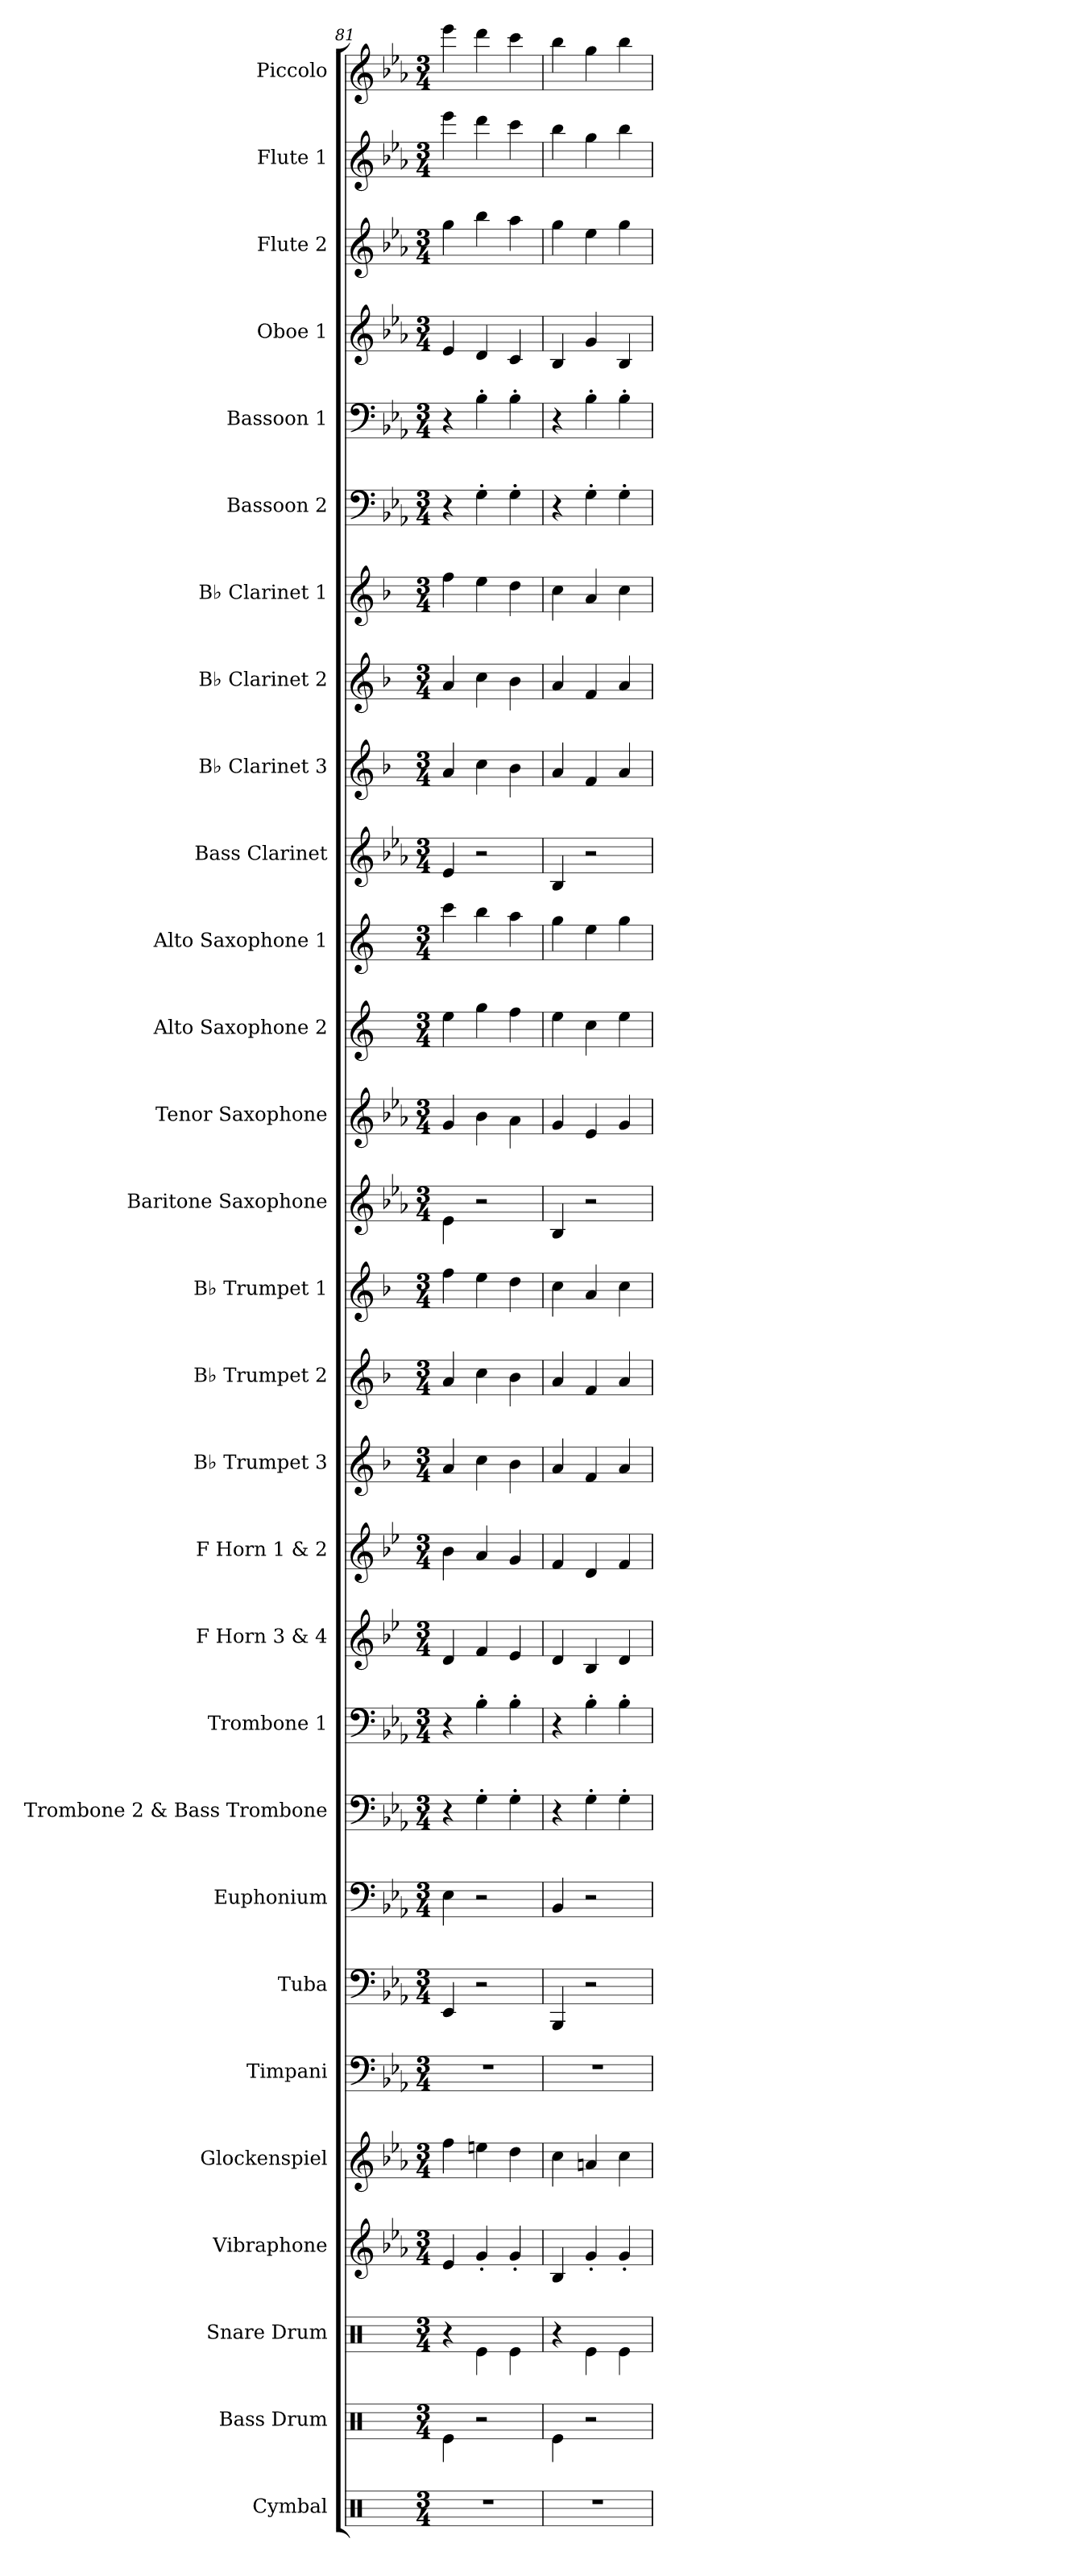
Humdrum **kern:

**kern	**kern	**kern	**kern	**kern	**kern	**kern	**kern	**kern	**kern	**kern	**kern	**kern	**kern	**kern	**kern	**kern	**kern	**kern	**kern	**kern	**kern	**kern	**kern	**kern	**kern	**kern	**kern	**kern
*part29	*part28	*part27	*part26	*part25	*part24	*part23	*part22	*part21	*part20	*part19	*part18	*part17	*part16	*part15	*part14	*part13	*part12	*part11	*part10	*part9	*part8	*part7	*part6	*part5	*part4	*part3	*part2	*part1
*staff29	*staff28	*staff27	*staff26	*staff25	*staff24	*staff23	*staff22	*staff21	*staff20	*staff19	*staff18	*staff17	*staff16	*staff15	*staff14	*staff13	*staff12	*staff11	*staff10	*staff9	*staff8	*staff7	*staff6	*staff5	*staff4	*staff3	*staff2	*staff1
*I"Cymbal	*I"Bass Drum	*I"Snare Drum	*I"Vibraphone	*I"Glockenspiel	*I"Timpani	*I"Tuba	*I"Euphonium	*I"Trombone 2 &amp; Bass Trombone	*I"Trombone 1	*I"F Horn 3 &amp; 4	*I"F Horn 1 &amp; 2	*I"B♭ Trumpet 3	*I"B♭ Trumpet 2	*I"B♭ Trumpet 1	*I"Baritone Saxophone	*I"Tenor Saxophone	*I"Alto Saxophone 2	*I"Alto Saxophone 1	*I"Bass Clarinet	*I"B♭ Clarinet 3	*I"B♭ Clarinet 2	*I"B♭ Clarinet 1	*I"Bassoon 2	*I"Bassoon 1	*I"Oboe 1	*I"Flute 2	*I"Flute 1	*I"Piccolo
*I'Cym.	*I'B. Dr.	*I'Sn. Dr.	*I'Vib.	*I'Glk.	*I'Timp.	*I'Tba.	*I'Euph.	*I'Tbn. 2 B. Tbn.	*I'Tbn. 1	*I'F Hn. 3 4	*I'F Hn. 1 2	*I'B♭ Tpt. 3	*I'B♭ Tpt. 2	*I'B♭ Tpt. 1	*I'Bar. Sax.	*I'T. Sax.	*I'A. Sax. 2	*I'A. Sax. 1	*I'B. Cl.	*I'B♭ Cl. 3	*I'B♭ Cl. 2	*I'B♭ Cl. 1	*I'Bsn. 2	*I'Bsn. 1	*I'Ob. 1	*I'Fl. 2	*I'Fl. 1	*I'Picc.
*clefX	*clefX	*clefX	*clefG2	*clefG2	*clefF4	*clefF4	*clefF4	*clefF4	*clefF4	*clefG2	*clefG2	*clefG2	*clefG2	*clefG2	*clefG2	*clefG2	*clefG2	*clefG2	*clefG2	*clefG2	*clefG2	*clefG2	*clefF4	*clefF4	*clefG2	*clefG2	*clefG2	*clefG2
*	*	*	*	*ITrd-14c-24	*	*	*	*	*	*ITrd4c7	*ITrd4c7	*ITrd1c2	*ITrd1c2	*ITrd1c2	*ITrd12c21	*ITrd8c14	*ITrd5c9	*ITrd5c9	*ITrd8c14	*ITrd1c2	*ITrd1c2	*ITrd1c2	*	*	*	*	*	*ITrd-7c-12
*k[]	*k[]	*k[]	*k[b-e-a-]	*k[b-e-a-]	*k[b-e-a-]	*k[b-e-a-]	*k[b-e-a-]	*k[b-e-a-]	*k[b-e-a-]	*k[b-e-a-]	*k[b-e-a-]	*k[b-e-a-]	*k[b-e-a-]	*k[b-e-a-]	*k[b-e-a-]	*k[b-e-a-]	*k[b-e-a-]	*k[b-e-a-]	*k[b-e-a-]	*k[b-e-a-]	*k[b-e-a-]	*k[b-e-a-]	*k[b-e-a-]	*k[b-e-a-]	*k[b-e-a-]	*k[b-e-a-]	*k[b-e-a-]	*k[b-e-a-]
*M3/4	*M3/4	*M3/4	*M3/4	*M3/4	*M3/4	*M3/4	*M3/4	*M3/4	*M3/4	*M3/4	*M3/4	*M3/4	*M3/4	*M3/4	*M3/4	*M3/4	*M3/4	*M3/4	*M3/4	*M3/4	*M3/4	*M3/4	*M3/4	*M3/4	*M3/4	*M3/4	*M3/4	*M3/4
=81	=81	=81	=81	=81	=81	=81	=81	=81	=81	=81	=81	=81	=81	=81	=81	=81	=81	=81	=81	=81	=81	=81	=81	=81	=81	=81	=81	=81
2.r	4Re\	4r	4e-/	4ffff\	2.r	4EE-/	4E-\	4r	4r	4G/	4e-\	4g/	4g/	4ee-\	4E-\	4G/	4g\	4ee-\	4E-/	4g/	4g/	4ee-\	4r	4r	4e-/	4gg\	4eee-\	4eeee-\
.	2r	4Re\	4g'/	4eeeen\	.	2r	2r	4G'\	4B-'\	4B-/	4d/	4b-\	4b-\	4dd\	2r	4B-\	4b-\	4dd\	2r	4b-\	4b-\	4dd\	4G'\	4B-'\	4d/	4bb-\	4ddd\	4dddd\
.	.	4Re\	4g'/	4dddd\	.	.	.	4G'\	4B-'\	4A-/	4c/	4a-\	4a-\	4cc\	.	4A-\	4a-\	4cc\	.	4a-\	4a-\	4cc\	4G'\	4B-'\	4c/	4aa-\	4ccc\	4cccc\
=82	=82	=82	=82	=82	=82	=82	=82	=82	=82	=82	=82	=82	=82	=82	=82	=82	=82	=82	=82	=82	=82	=82	=82	=82	=82	=82	=82	=82
2.r	4Re\	4r	4B-/	4cccc\	2.r	4BBB-/	4BB-/	4r	4r	4G/	4B-/	4g/	4g/	4b-\	4BB-/	4G/	4g\	4b-\	4BB-/	4g/	4g/	4b-\	4r	4r	4B-/	4gg\	4bb-\	4bbb-\
.	2r	4Re\	4g'/	4aaan/	.	2r	2r	4G'\	4B-'\	4E-/	4G/	4e-/	4e-/	4g/	2r	4E-/	4e-\	4g\	2r	4e-/	4e-/	4g/	4G'\	4B-'\	4g/	4ee-\	4gg\	4ggg\
.	.	4Re\	4g'/	4cccc\	.	.	.	4G'\	4B-'\	4G/	4B-/	4g/	4g/	4b-\	.	4G/	4g\	4b-\	.	4g/	4g/	4b-\	4G'\	4B-'\	4B-/	4gg\	4bb-\	4bbb-\
=	=	=	=	=	=	=	=	=	=	=	=	=	=	=	=	=	=	=	=	=	=	=	=	=	=	=	=	=
*-	*-	*-	*-	*-	*-	*-	*-	*-	*-	*-	*-	*-	*-	*-	*-	*-	*-	*-	*-	*-	*-	*-	*-	*-	*-	*-	*-	*-
